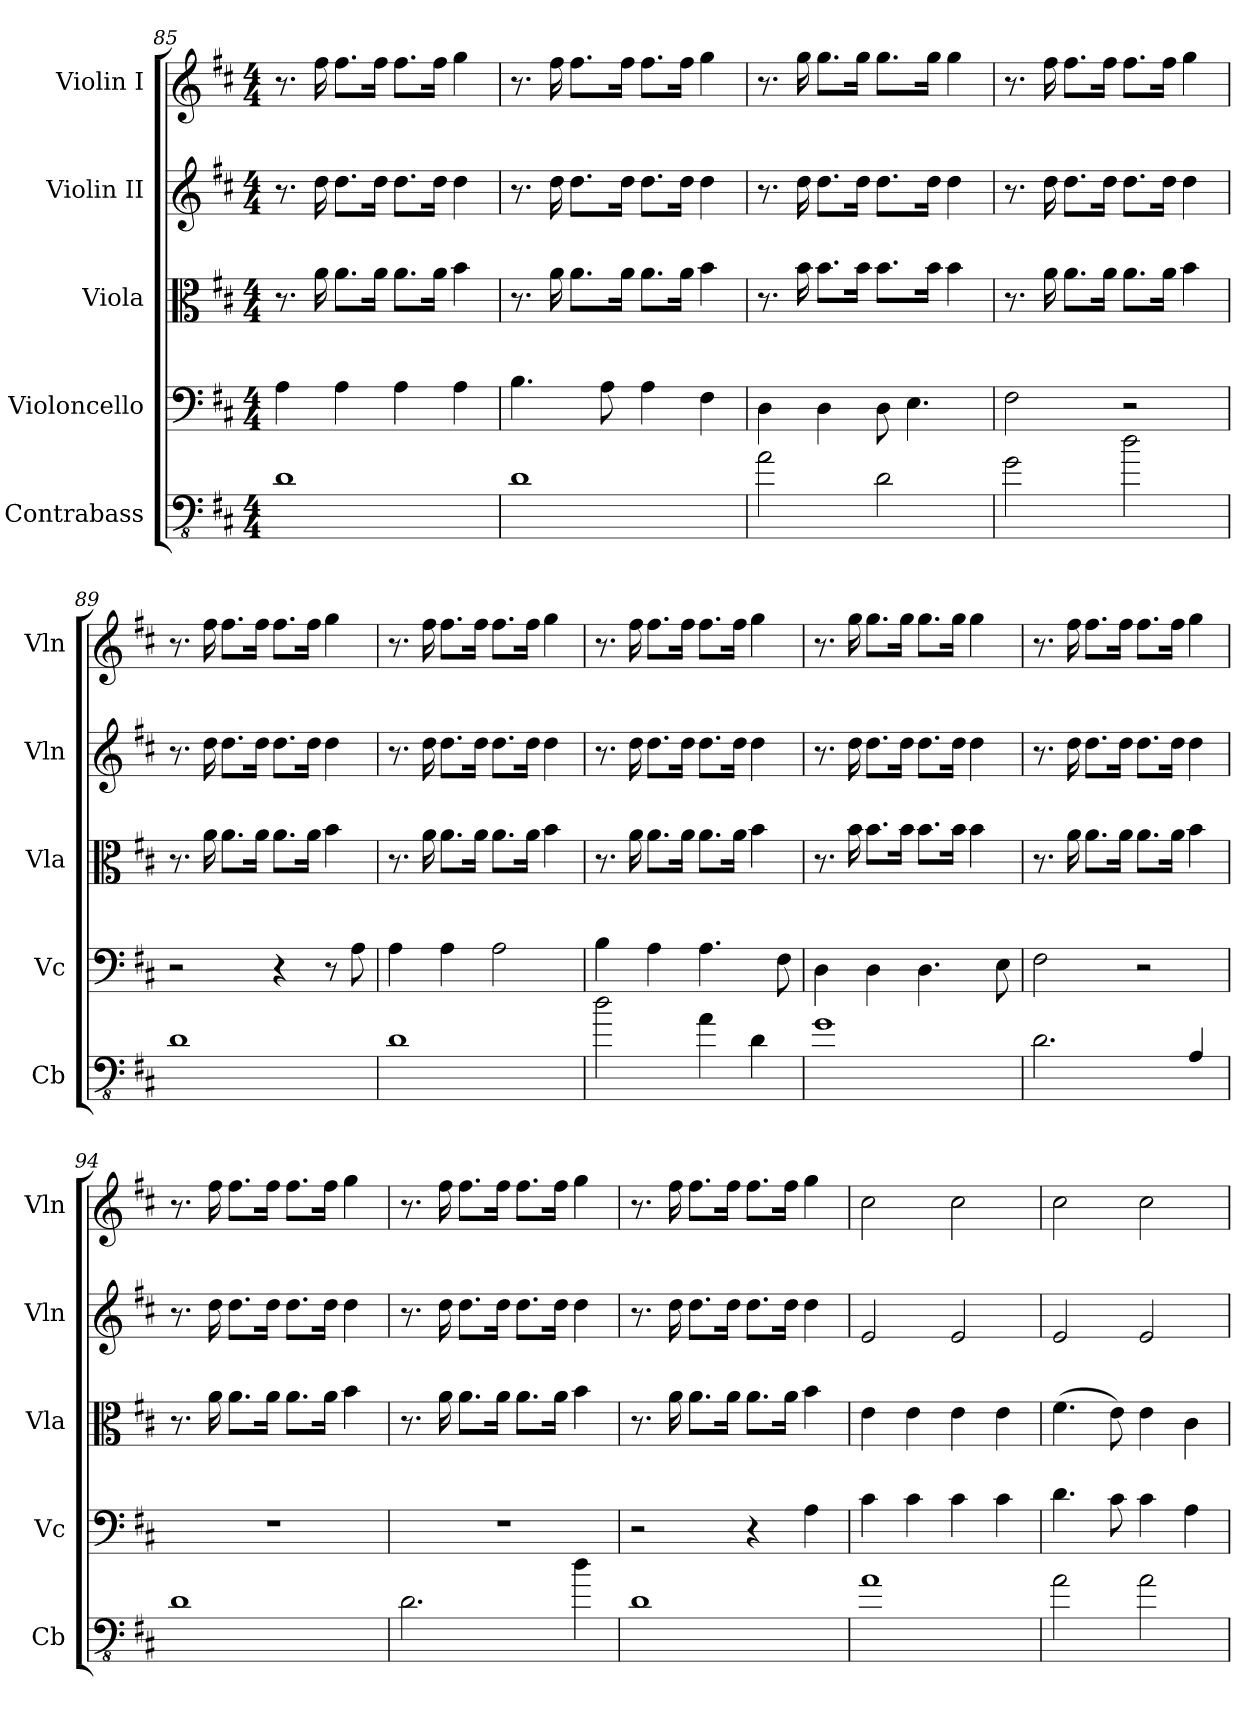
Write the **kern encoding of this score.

**kern	**kern	**kern	**kern	**kern
*part5	*part4	*part3	*part2	*part1
*staff5	*staff4	*staff3	*staff2	*staff1
*I"Contrabass	*I"Violoncello	*I"Viola	*I"Violin II	*I"Violin I
*I'Cb	*I'Vc	*I'Vla	*I'Vln	*I'Vln
*clefFv4	*clefF4	*clefC3	*clefG2	*clefG2
*ITrd7c12	*	*	*	*
*k[f#c#]	*k[f#c#]	*k[f#c#]	*k[f#c#]	*k[f#c#]
*M4/4	*M4/4	*M4/4	*M4/4	*M4/4
=85	=85	=85	=85	=85
1DD	4A\	8.r	8.r	8.r
.	.	16a\	16dd\	16ff#\
.	4A\	8.a\L	8.dd\L	8.ff#\L
.	.	16a\Jk	16dd\Jk	16ff#\Jk
.	4A\	8.a\L	8.dd\L	8.ff#\L
.	.	16a\Jk	16dd\Jk	16ff#\Jk
.	4A\	4b\	4dd\	4gg\
=86	=86	=86	=86	=86
1DD	4.B\	8.r	8.r	8.r
.	.	16a\	16dd\	16ff#\
.	.	8.a\L	8.dd\L	8.ff#\L
.	8A\	.	.	.
.	.	16a\Jk	16dd\Jk	16ff#\Jk
.	4A\	8.a\L	8.dd\L	8.ff#\L
.	.	16a\Jk	16dd\Jk	16ff#\Jk
.	4F#\	4b\	4dd\	4gg\
!!LO:LB:g=z
=87	=87	=87	=87	=87
2AA\	4D\	8.r	8.r	8.r
.	.	16b\	16dd\	16gg\
.	4D\	8.b\L	8.dd\L	8.gg\L
.	.	16b\Jk	16dd\Jk	16gg\Jk
2DD\	8D\	8.b\L	8.dd\L	8.gg\L
.	4.E\	.	.	.
.	.	16b\Jk	16dd\Jk	16gg\Jk
.	.	4b\	4dd\	4gg\
=88	=88	=88	=88	=88
2GG\	2F#\	8.r	8.r	8.r
.	.	16a\	16dd\	16ff#\
.	.	8.a\L	8.dd\L	8.ff#\L
.	.	16a\Jk	16dd\Jk	16ff#\Jk
2D\	2r	8.a\L	8.dd\L	8.ff#\L
.	.	16a\Jk	16dd\Jk	16ff#\Jk
.	.	4b\	4dd\	4gg\
=89	=89	=89	=89	=89
1DD	2r	8.r	8.r	8.r
.	.	16a\	16dd\	16ff#\
.	.	8.a\L	8.dd\L	8.ff#\L
.	.	16a\Jk	16dd\Jk	16ff#\Jk
.	4r	8.a\L	8.dd\L	8.ff#\L
.	.	16a\Jk	16dd\Jk	16ff#\Jk
.	8r	4b\	4dd\	4gg\
.	8A\	.	.	.
=90	=90	=90	=90	=90
1DD	4A\	8.r	8.r	8.r
.	.	16a\	16dd\	16ff#\
.	4A\	8.a\L	8.dd\L	8.ff#\L
.	.	16a\Jk	16dd\Jk	16ff#\Jk
.	2A\	8.a\L	8.dd\L	8.ff#\L
.	.	16a\Jk	16dd\Jk	16ff#\Jk
.	.	4b\	4dd\	4gg\
=91	=91	=91	=91	=91
2D\	4B\	8.r	8.r	8.r
.	.	16a\	16dd\	16ff#\
.	4A\	8.a\L	8.dd\L	8.ff#\L
.	.	16a\Jk	16dd\Jk	16ff#\Jk
4AA\	4.A\	8.a\L	8.dd\L	8.ff#\L
.	.	16a\Jk	16dd\Jk	16ff#\Jk
4DD\	.	4b\	4dd\	4gg\
.	8F#\	.	.	.
!!LO:PB:g=z
=92	=92	=92	=92	=92
1GG	4D\	8.r	8.r	8.r
.	.	16b\	16dd\	16gg\
.	4D\	8.b\L	8.dd\L	8.gg\L
.	.	16b\Jk	16dd\Jk	16gg\Jk
.	4.D\	8.b\L	8.dd\L	8.gg\L
.	.	16b\Jk	16dd\Jk	16gg\Jk
.	.	4b\	4dd\	4gg\
.	8E\	.	.	.
=93	=93	=93	=93	=93
2.DD\	2F#\	8.r	8.r	8.r
.	.	16a\	16dd\	16ff#\
.	.	8.a\L	8.dd\L	8.ff#\L
.	.	16a\Jk	16dd\Jk	16ff#\Jk
.	2r	8.a\L	8.dd\L	8.ff#\L
.	.	16a\Jk	16dd\Jk	16ff#\Jk
4AAA/	.	4b\	4dd\	4gg\
=94	=94	=94	=94	=94
1DD	1r	8.r	8.r	8.r
.	.	16a\	16dd\	16ff#\
.	.	8.a\L	8.dd\L	8.ff#\L
.	.	16a\Jk	16dd\Jk	16ff#\Jk
.	.	8.a\L	8.dd\L	8.ff#\L
.	.	16a\Jk	16dd\Jk	16ff#\Jk
.	.	4b\	4dd\	4gg\
=95	=95	=95	=95	=95
2.DD\	1r	8.r	8.r	8.r
.	.	16a\	16dd\	16ff#\
.	.	8.a\L	8.dd\L	8.ff#\L
.	.	16a\Jk	16dd\Jk	16ff#\Jk
.	.	8.a\L	8.dd\L	8.ff#\L
.	.	16a\Jk	16dd\Jk	16ff#\Jk
4D\	.	4b\	4dd\	4gg\
=96	=96	=96	=96	=96
1DD	2r	8.r	8.r	8.r
.	.	16a\	16dd\	16ff#\
.	.	8.a\L	8.dd\L	8.ff#\L
.	.	16a\Jk	16dd\Jk	16ff#\Jk
.	4r	8.a\L	8.dd\L	8.ff#\L
.	.	16a\Jk	16dd\Jk	16ff#\Jk
.	4A\	4b\	4dd\	4gg\
!!LO:LB:g=z
=97	=97	=97	=97	=97
1AA	4c#\	4e\	2e/	2cc#\
.	4c#\	4e\	.	.
.	4c#\	4e\	2e/	2cc#\
.	4c#\	4e\	.	.
=98	=98	=98	=98	=98
2AA\	4.d\	(4.f#\	2e/	2cc#\
.	8c#\	8e\)	.	.
2AA\	4c#\	4e\	2e/	2cc#\
.	4A\	4c#\	.	.
=	=	=	=	=
*-	*-	*-	*-	*-
